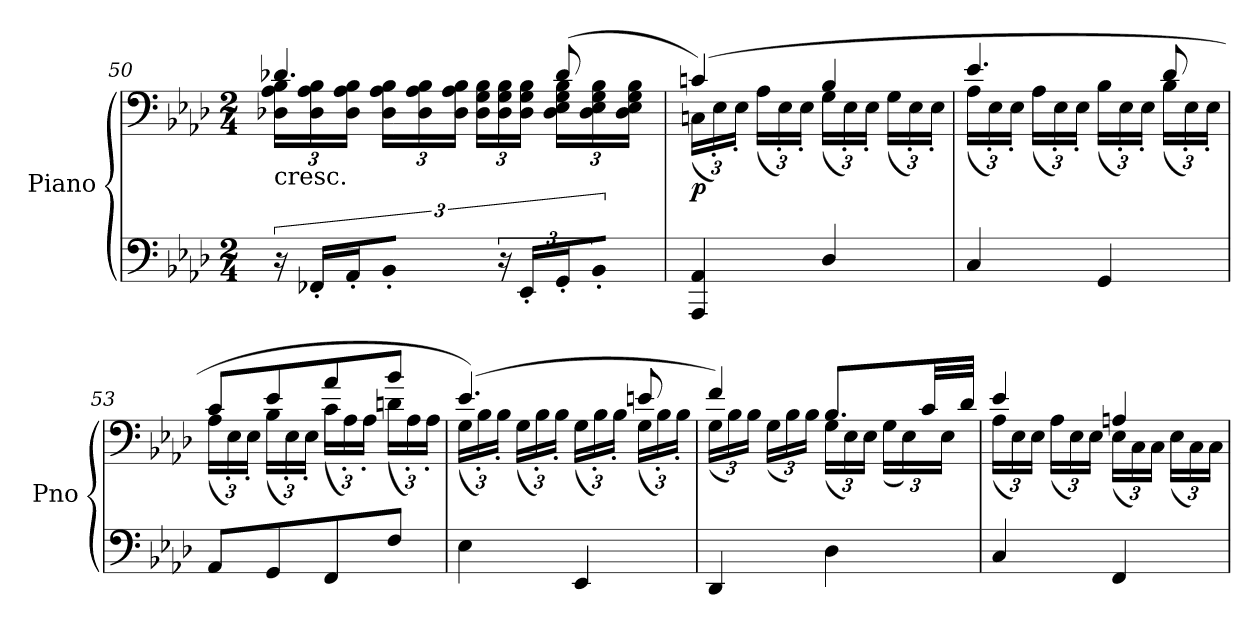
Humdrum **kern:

**kern	**kern	**dynam
*part1	*part1	*part1
*staff2	*staff1	*staff1/2
*I"Piano	*	*
*I'Pno	*	*
!!LO:LB:g=z
*clefF4	*clefF4	*
*k[b-e-a-d-]	*k[b-e-a-d-]	*
*A-:	*A-:	*
*M2/4	*M2/4	*
=50	=50	=50
*	*^	*
*	*	*Xbrackettup	*
!	!LO:TX:b:t=cresc.	!	!
24r	4.d-X/	24D-X\ 24A-\ 24B-\LL	.
24FF-X'/LL	.	24D-\ 24A-\ 24B-\	.
24AA-'/J	.	24D-\ 24A-\ 24B-\JJ	.
8BB-'/J	.	24D-\ 24A-\ 24B-\LL	.
.	.	24D-\ 24A-\ 24B-\	.
.	.	24D-\ 24A-\ 24B-\JJ	.
24r	.	24D-\ 24G\ 24B-\LL	.
24EE-'/LL	.	24D-\ 24G\ 24B-\	.
24GG'/J	.	24D-\ 24G\ 24B-\JJ	.
8BB-'/J	(>8d-/	24D-\ 24E-\ 24G\ 24B-\LL	.
.	.	24D-\ 24E-\ 24G\ 24B-\	.
.	.	24D-\ 24E-\ 24G\ 24B-\JJ	.
=51	=51	=51	=51
!	!	!	!LO:DY:b
4AAA-/ 4AA-/	(>4cn/)	(<24Cn\LL	p
.	.	24E-'\)	.
.	.	24E-'\JJ	.
.	.	(<24A-\LL	.
.	.	24E-'\)	.
.	.	24E-'\JJ	.
4D-/	4B-/	(<24G\LL	.
.	.	24E-'\)	.
.	.	24E-'\JJ	.
.	.	(<24G\LL	.
.	.	24E-'\)	.
.	.	24E-'\JJ	.
=52	=52	=52	=52
4C/	4.e-/	(<24A-\LL	.
.	.	24E-'\)	.
.	.	24E-'\JJ	.
.	.	(<24A-\LL	.
.	.	24E-'\)	.
.	.	24E-'\JJ	.
4GG/	.	(<24B-\LL	.
.	.	24E-'\)	.
.	.	24E-'\JJ	.
.	8d-/	(<24B-\LL	.
.	.	24E-'\)	.
.	.	24E-'\JJ	.
!!LO:PB:g=z	!!
=53	=53	=53	=53
8AA-/L	8c/L	(<24A-\LL	.
.	.	24E-'\)	.
.	.	24E-'\JJ	.
8GG/	8e-/	(<24B-\LL	.
.	.	24E-'\)	.
.	.	24E-'\JJ	.
8FF/	8a-/	(<24c\LL	.
.	.	24A-'\)	.
.	.	24A-'\JJ	.
8F/J	8b-/J	(<24dn\LL	.
.	.	24A-'\)	.
.	.	24A-'\JJ	.
=54	=54	=54	=54
4E-\	(>4.e-/)	(<24G\LL	.
.	.	24B-'\)	.
.	.	24B-'\JJ	.
.	.	(<24G\LL	.
.	.	24B-'\)	.
.	.	24B-'\JJ	.
4EE-/	.	(<24G\LL	.
.	.	24B-'\)	.
.	.	24B-'\JJ	.
.	8en/	(<24G\LL	.
.	.	24B-'\)	.
.	.	24B-'\JJ	.
=55	=55	=55	=55
4DD-/	4f/)	(<24G\LL	.
.	.	24B-\)	.
.	.	24B-\JJ	.
.	.	(<24G\LL	.
.	.	24B-\)	.
.	.	24B-\JJ	.
4D-\	8.B-/L	(<24G\LL	.
.	.	24E-\)	.
.	.	24E-\JJ	.
.	.	(<24G\LL	.
.	.	24E-\)	.
.	32c/LL	.	.
.	.	24E-\JJ	.
.	32d-/JJJ	.	.
!!LO:LB:g=z	!!
=56	=56	=56	=56
4C/	4e-/	(<24A-\LL	.
.	.	24E-\)	.
.	.	24E-\JJ	.
.	.	(<24A-\LL	.
.	.	24E-\)	.
.	.	24E-\JJ	.
4FF/	4An/	(<24E-\LL	.
.	.	24C\)	.
.	.	24C\JJ	.
.	.	(<24E-\LL	.
.	.	24C\)	.
.	.	24C\JJ	.
*	*v	*v	*
=	=	=
*-	*-	*-
